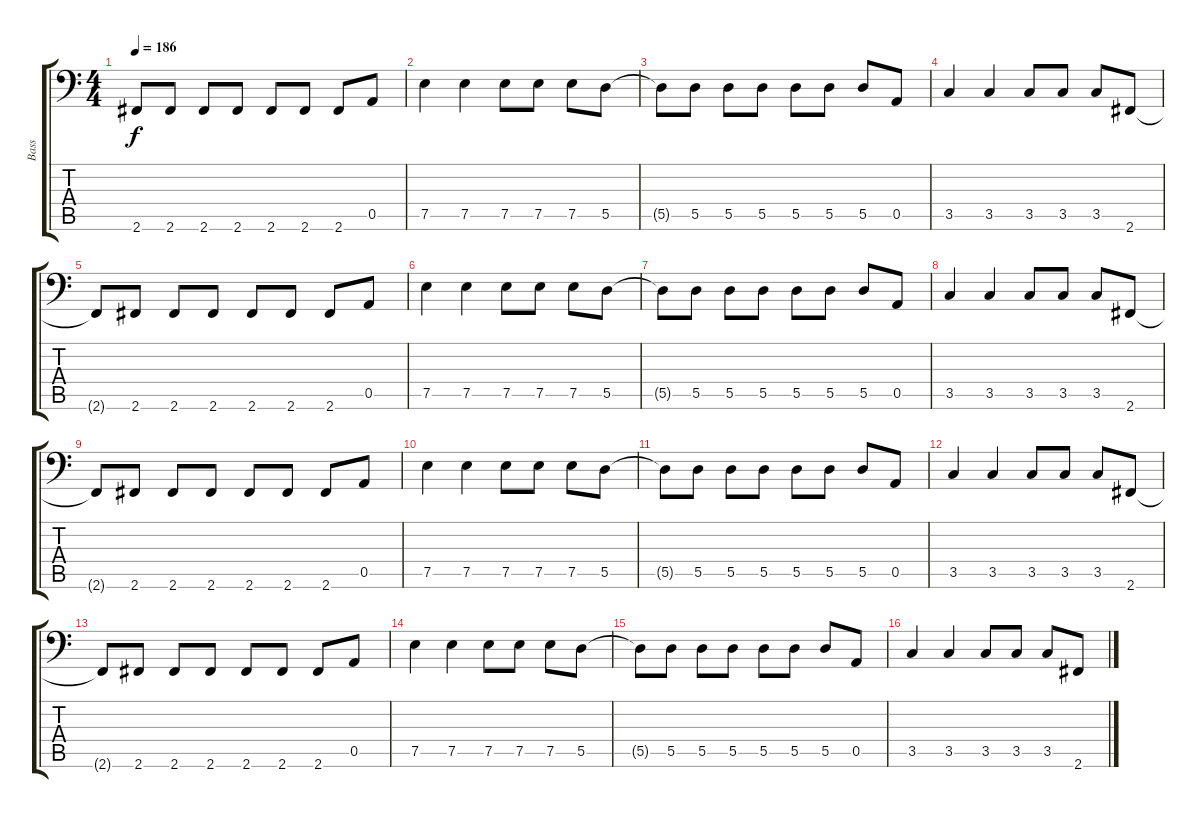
\track ("Bass" "Bass") {instrument electricbasspick}
\staff {score tabs}
\tuning (E3 B2 G2 D2 A1 E1) {hide}
\ts (4 4)
\tempo 186
\clef f4
\ks c
2.6{t}.8{dy f} 2.6.8 2.6.8 2.6.8 2.6.8 2.6.8 2.6.8 0.5.8 |
7.5.4 7.5.4 7.5.8 7.5.8 7.5.8 5.5.8 |
5.5{t}.8 5.5.8 5.5.8 5.5.8 5.5.8 5.5.8 5.5.8 0.5.8 |
3.5.4 3.5.4 3.5.8 3.5.8 3.5.8 2.6.8 |
2.6{t}.8 2.6.8 2.6.8 2.6.8 2.6.8 2.6.8 2.6.8 0.5.8 |
7.5.4 7.5.4 7.5.8 7.5.8 7.5.8 5.5.8 |
5.5{t}.8 5.5.8 5.5.8 5.5.8 5.5.8 5.5.8 5.5.8 0.5.8 |
3.5.4 3.5.4 3.5.8 3.5.8 3.5.8 2.6.8 |
2.6{t}.8 2.6.8 2.6.8 2.6.8 2.6.8 2.6.8 2.6.8 0.5.8 |
7.5.4 7.5.4 7.5.8 7.5.8 7.5.8 5.5.8 |
5.5{t}.8 5.5.8 5.5.8 5.5.8 5.5.8 5.5.8 5.5.8 0.5.8 |
3.5.4 3.5.4 3.5.8 3.5.8 3.5.8 2.6.8 |
2.6{t}.8 2.6.8 2.6.8 2.6.8 2.6.8 2.6.8 2.6.8 0.5.8 |
7.5.4 7.5.4 7.5.8 7.5.8 7.5.8 5.5.8 |
5.5{t}.8 5.5.8 5.5.8 5.5.8 5.5.8 5.5.8 5.5.8 0.5.8 |
3.5.4 3.5.4 3.5.8 3.5.8 3.5.8 2.6.8
